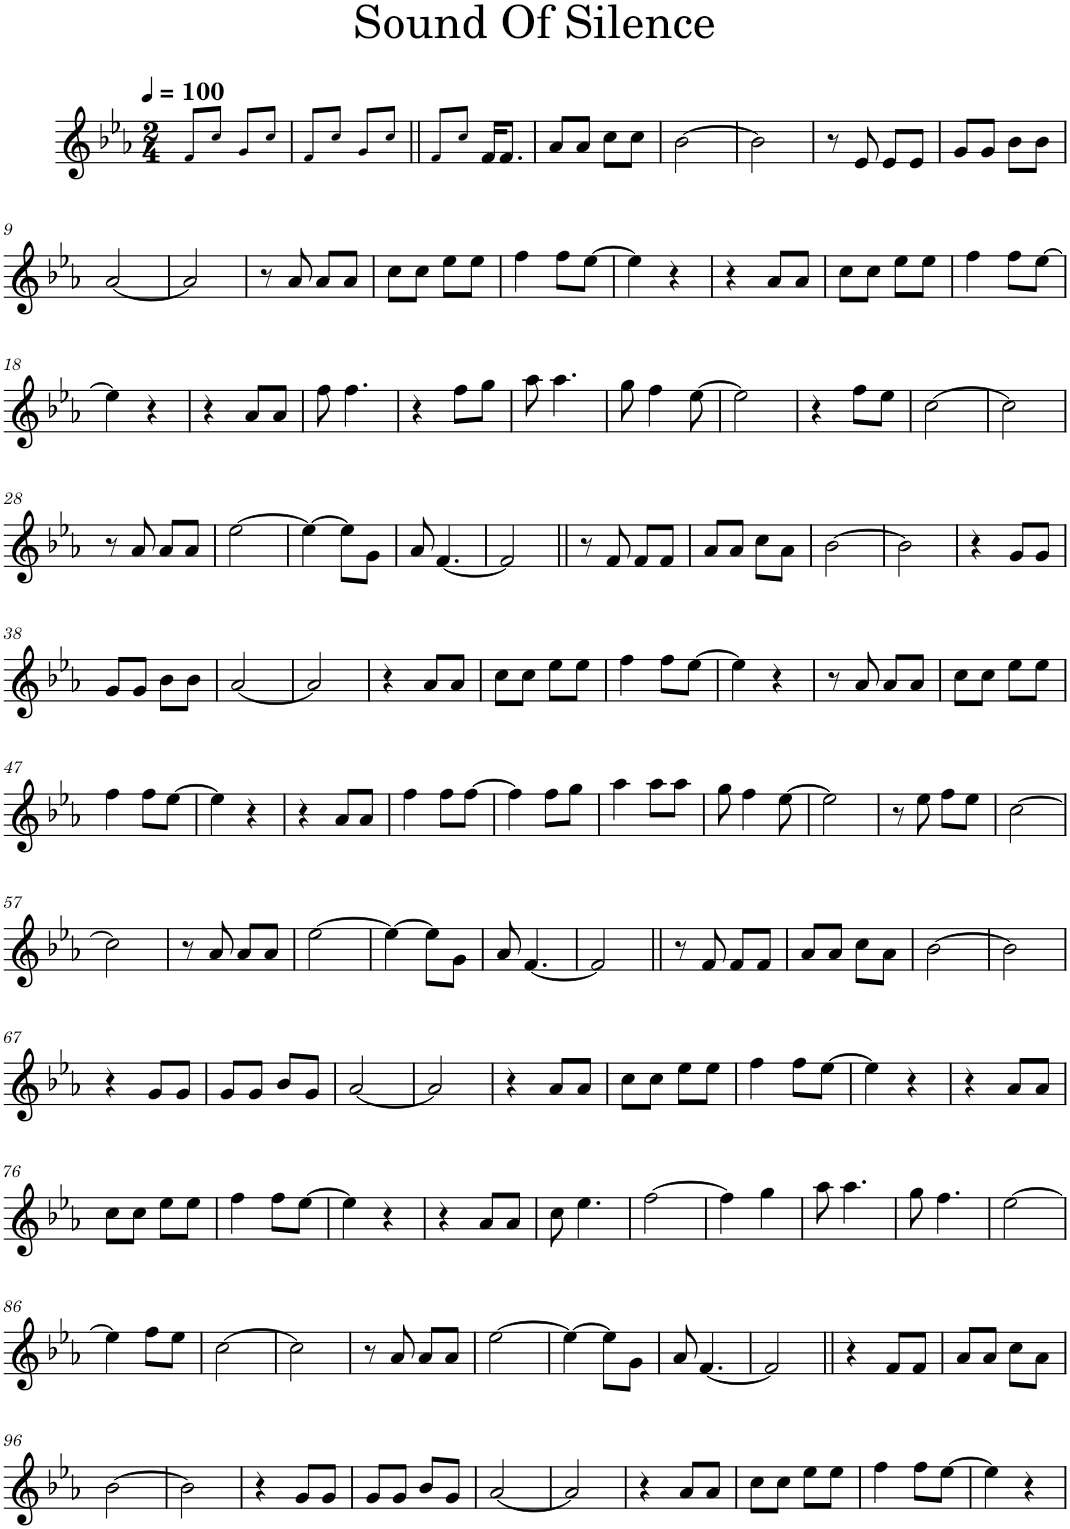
**kern
*part1
*staff1
*I"Bb Trumpet
*I'Bb Tpt.
*clefG2
*Trd1c2
*k[b-e-a-]
*M2/4
*MM100
=1
8f!/L
8cc!/J
8g!/L
8cc!/J
=2
8f!/L
8cc!/J
8g!/L
8cc!/J
=3||
8f!/L
8cc!/J
16f/KL
8.f/J
=4
8a-/L
8a-/J
8cc\L
8cc\J
=5
[2b-\
=6
2b-\]
=7
8r
8e-/
8e-/L
8e-/J
=8
8g/L
8g/J
8b-\L
8b-\J
!!LO:LB:g=z
=9
[2a-/
=10
2a-/]
=11
8r
8a-/
8a-/L
8a-/J
=12
8cc\L
8cc\J
8ee-\L
8ee-\J
=13
4ff\
8ff\L
[8ee-\J
=14
4ee-\]
4r
=15
4r
8a-/L
8a-/J
=16
8cc\L
8cc\J
8ee-\L
8ee-\J
=17
4ff\
8ff\L
[8ee-\J
!!LO:LB:g=z
=18
4ee-\]
4r
=19
4r
8a-/L
8a-/J
=20
8ff\
4.ff\
=21
4r
8ff\L
8gg\J
=22
8aa-\
4.aa-\
=23
8gg\
4ff\
[8ee-\
=24
2ee-\]
=25
4r
8ff\L
8ee-\J
=26
[2cc\
=27
2cc\]
!!LO:LB:g=z
=28
8r
8a-/
8a-/L
8a-/J
=29
[2ee-\
=30
4ee-\_
8ee-\L]
8g\J
=31
8a-/
[4.f/
=32
2f/]
=33||
8r
8f/
8f/L
8f/J
=34
8a-/L
8a-/J
8cc\L
8a-\J
=35
[2b-\
=36
2b-\]
=37
4r
8g/L
8g/J
!!LO:LB:g=z
=38
8g/L
8g/J
8b-\L
8b-\J
=39
[2a-/
=40
2a-/]
=41
4r
8a-/L
8a-/J
=42
8cc\L
8cc\J
8ee-\L
8ee-\J
=43
4ff\
8ff\L
[8ee-\J
=44
4ee-\]
4r
=45
8r
8a-/
8a-/L
8a-/J
=46
8cc\L
8cc\J
8ee-\L
8ee-\J
!!LO:LB:g=z
=47
4ff\
8ff\L
[8ee-\J
=48
4ee-\]
4r
=49
4r
8a-/L
8a-/J
=50
4ff\
8ff\L
[8ff\J
=51
4ff\]
8ff\L
8gg\J
=52
4aa-\
8aa-\L
8aa-\J
=53
8gg\
4ff\
[8ee-\
=54
2ee-\]
=55
8r
8ee-\
8ff\L
8ee-\J
=56
[2cc\
!!LO:LB:g=z
=57
2cc\]
=58
8r
8a-/
8a-/L
8a-/J
=59
[2ee-\
=60
4ee-\_
8ee-\L]
8g\J
=61
8a-/
[4.f/
=62
2f/]
=63||
8r
8f/
8f/L
8f/J
=64
8a-/L
8a-/J
8cc\L
8a-\J
=65
[2b-\
=66
2b-\]
!!LO:LB:g=z
=67
4r
8g/L
8g/J
=68
8g/L
8g/J
8b-/L
8g/J
=69
[2a-/
=70
2a-/]
=71
4r
8a-/L
8a-/J
=72
8cc\L
8cc\J
8ee-\L
8ee-\J
=73
4ff\
8ff\L
[8ee-\J
=74
4ee-\]
4r
=75
4r
8a-/L
8a-/J
!!LO:LB:g=z
=76
8cc\L
8cc\J
8ee-\L
8ee-\J
=77
4ff\
8ff\L
[8ee-\J
=78
4ee-\]
4r
=79
4r
8a-/L
8a-/J
=80
8cc\
4.ee-\
=81
[2ff\
=82
4ff\]
4gg\
=83
8aa-\
4.aa-\
=84
8gg\
4.ff\
=85
[2ee-\
!!LO:LB:g=z
=86
4ee-\]
8ff\L
8ee-\J
=87
[2cc\
=88
2cc\]
=89
8r
8a-/
8a-/L
8a-/J
=90
[2ee-\
=91
4ee-\_
8ee-\L]
8g\J
=92
8a-/
[4.f/
=93
2f/]
=94||
4r
8f/L
8f/J
=95
8a-/L
8a-/J
8cc\L
8a-\J
!!LO:LB:g=z
=96
[2b-\
=97
2b-\]
=98
4r
8g/L
8g/J
=99
8g/L
8g/J
8b-/L
8g/J
=100
[2a-/
=101
2a-/]
=102
4r
8a-/L
8a-/J
=103
8cc\L
8cc\J
8ee-\L
8ee-\J
=104
4ff\
8ff\L
[8ee-\J
=105
4ee-\]
4r
=
*-
